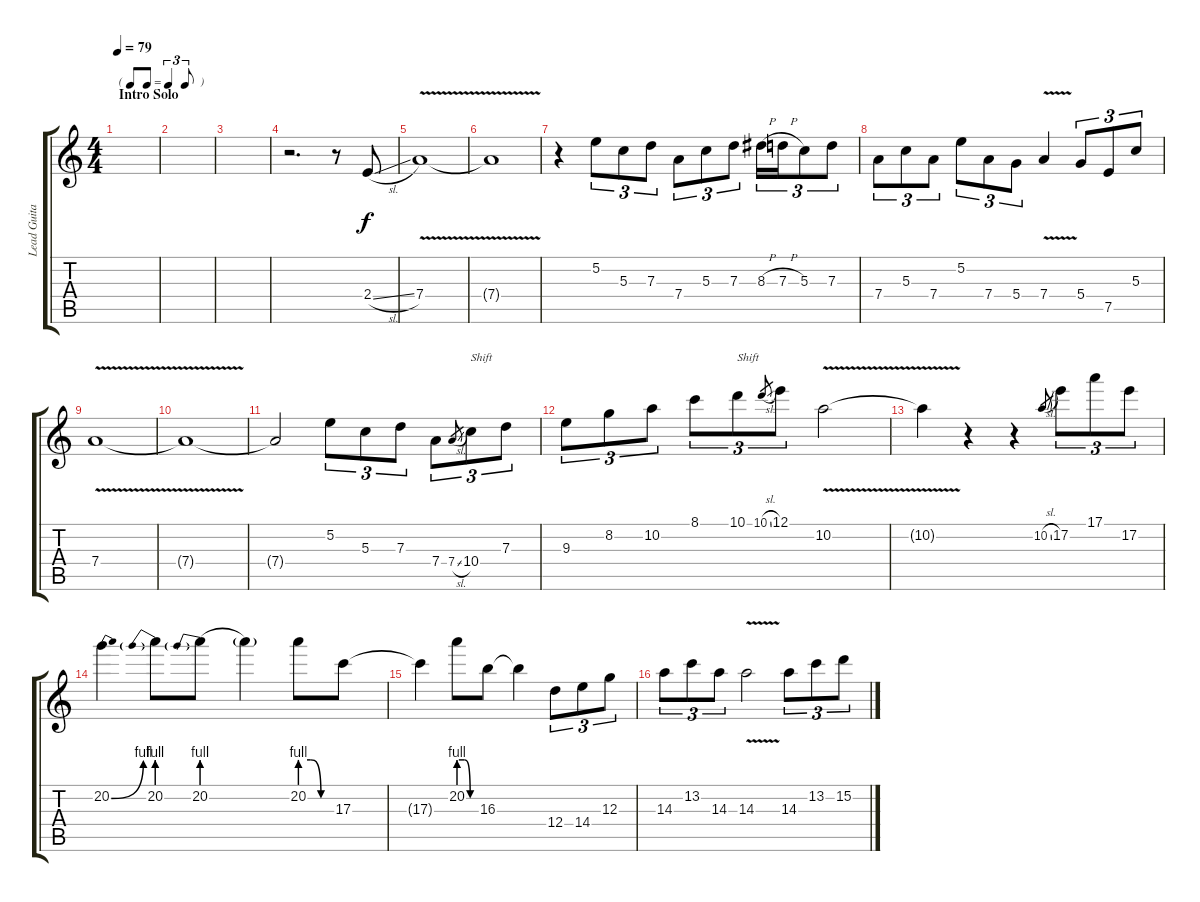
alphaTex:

\track ("Lead Guitar" "Lead Guita") {instrument overdrivenguitar}
\staff {score tabs}
\tuning (E4 B3 G3 D3 A2 E2) {hide}
\ts (4 4)
\tf triplet8th
\section ("" "Intro Solo")
\tempo 79
\clef g2
\ks c
|
|
|
r.2{d} r.8 2.4{sl}.8 |
7.4{v}.1 |
7.4{t}.1 |
r.4 5.2.8{tu (3 2)} 5.3.8{tu (3 2)} 7.3.8{tu (3 2)} 7.4.8{tu (3 2)} 5.3.8{tu (3 2)} 7.3.8{tu (3 2)} 8.3{h}.16{tu (3 2)} 7.3{h}.16{tu (3 2)} 5.3.8{tu (3 2)} 7.3.8{tu (3 2)} |
7.4.8{tu (3 2)} 5.3.8{tu (3 2)} 7.4.8{tu (3 2)} 5.2.8{tu (3 2)} 7.4.8{tu (3 2)} 5.4.8{tu (3 2)} 7.4{v}.4 5.4.8{tu (3 2)} 7.5.8{tu (3 2)} 5.3.8{tu (3 2)} |
7.4{v}.1 |
7.4{t}.1 |
7.4{t}.2 5.2.8{tu (3 2)} 5.3.8{tu (3 2)} 7.3.8{tu (3 2)} 7.4.8{tu (3 2)} 7.4{sl}.8{gr} 10.4.8{tu (3 2) txt "Shift"} 7.3.8{tu (3 2)} |
9.3.8{tu (3 2)} 8.2.8{tu (3 2)} 10.2.8{tu (3 2)} 8.1.8{tu (3 2)} 10.1.8{tu (3 2) txt "Shift"} 10.1{sl}.8{gr} 12.1.8{tu (3 2)} 10.2{v}.2 |
10.2{t}.4 r.4 r.4 10.2{sl}.8{gr} 17.2.8{tu (3 2)} 17.1.8{tu (3 2)} 17.2.8{tu (3 2)} |
20.2{be (bend 0 0 60 4)}.4 20.2{be (prebend 0 4 60 4)}.8 20.2{be (prebend 0 4 60 4)}.8 20.2{t}.4 20.2{be (custom 0 4 20 4 40 0 60 0)}.8 17.3.8 |
17.3{t}.4 20.2{be (custom 0 4 20 4 40 0 60 0)}.8 16.3.8 16.3{t}.4 12.4.8{tu (3 2)} 14.4.8{tu (3 2)} 12.3.8{tu (3 2)} |
14.3.8{tu (3 2)} 13.2.8{tu (3 2)} 14.3.8{tu (3 2)} 14.3{v}.2 14.3.8{tu (3 2)} 13.2.8{tu (3 2)} 15.2.8{tu (3 2)}
